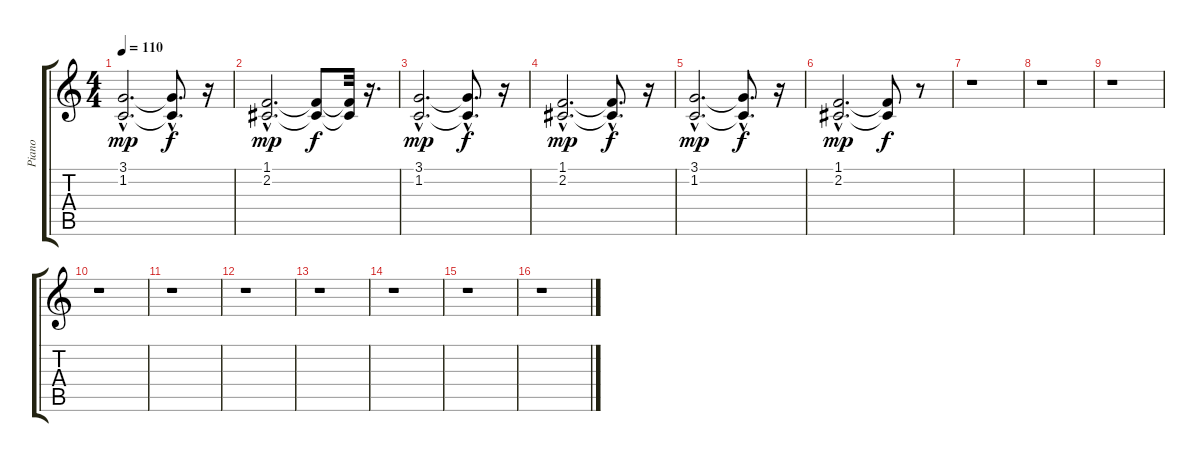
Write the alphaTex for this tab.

\track ("Piano" "Piano") {instrument electricpiano1}
\staff {score tabs}
\tuning (E4 B3 G3 D3 A2 E2) {hide}
\ts (4 4)
\tempo 110
\clef g2
\ks c
(3.1{hac} 1.2{hac}).2{d dy mp} (3.1{t} 1.2{hac t}).8{d dy f} r.16 |
(1.1{hac} 2.2{hac}).2{d dy mp} (1.1{t} 2.2{t}).8{dy f} (1.1{t} 2.2{t}).32 r.16{d} |
(3.1{hac} 1.2{hac}).2{d dy mp} (3.1{hac t} 1.2{hac t}).8{d dy f} r.16 |
(1.1{hac} 2.2{hac}).2{d dy mp} (1.1{t} 2.2{hac t}).8{d dy f} r.16 |
(3.1{hac} 1.2{hac}).2{d dy mp} (3.1{hac t} 1.2{hac t}).8{d dy f} r.16 |
(1.1{hac} 2.2{hac}).2{d dy mp} (1.1{t} 2.2{t}).8{dy f} r.8 |
r.1 |
r.1 |
r.1 |
r.1 |
r.1 |
r.1 |
r.1 |
r.1 |
r.1 |
r.1
